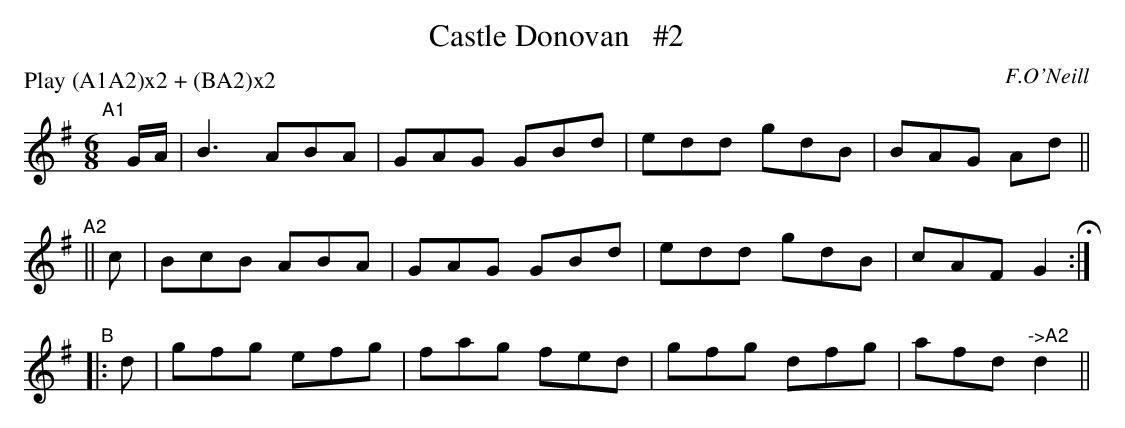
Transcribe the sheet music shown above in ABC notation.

X:1
T: Castle Donovan   #2
O: F.O'Neill
P: Play (A1A2)x2 + (BA2)x2
M: 6/8
L: 1/8
K: G
"^A1"[|] G/A/ | B3  ABA | GAG GBd | edd gdB | BAG Ad ||
"^A2"||    c  | BcB ABA | GAG GBd | edd gdB | cAF G2 H:|
"^B" |:    d  | gfg efg | fag fed | gfg dfg | afd "^->A2"d2 ||
